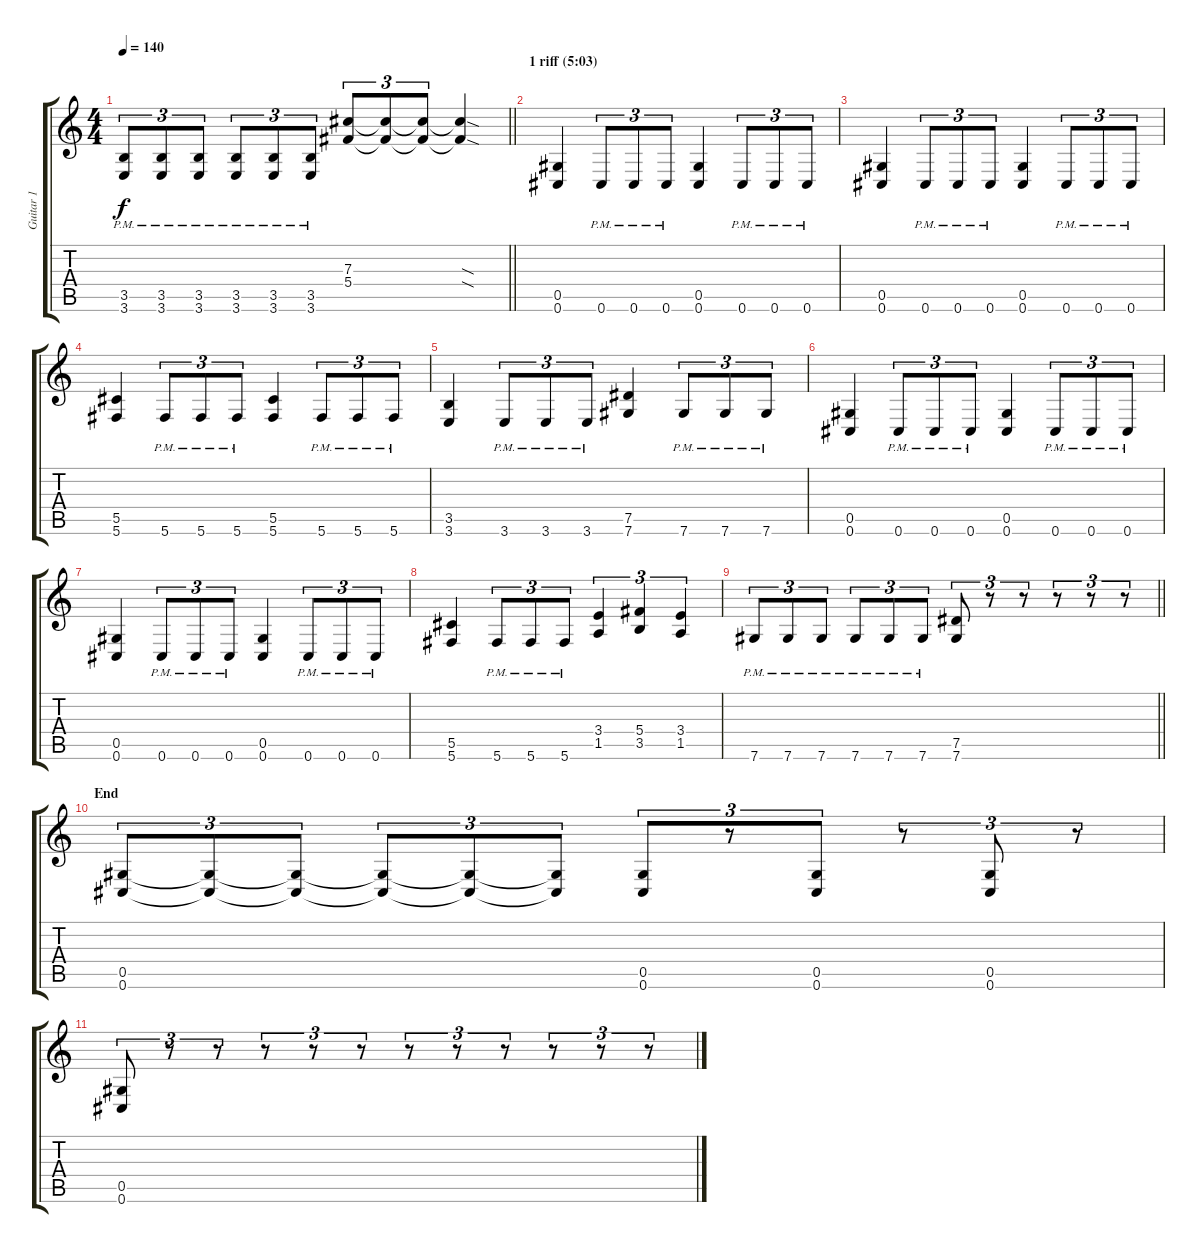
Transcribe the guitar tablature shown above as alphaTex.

\track ("Guitar 1" "Guitar 1") {instrument distortionguitar}
\staff {score tabs}
\tuning (Eb4 Bb3 Gb3 Db3 Ab2 Db2) {hide}
\ts (4 4)
\tempo 140
\clef g2
\barLineRight lightlight
\ks c
(3.5{pm} 3.6{pm}).8{tu (3 2) dy f} (3.5{pm} 3.6{pm}).8{tu (3 2)} (3.5{pm} 3.6{pm}).8{tu (3 2)} (3.5{pm} 3.6{pm}).8{tu (3 2)} (3.5{pm} 3.6{pm}).8{tu (3 2)} (3.5{pm} 3.6{pm}).8{tu (3 2)} (7.3 5.4).8{tu (3 2)} (7.3{t} 5.4{t}).8{tu (3 2)} (7.3{t} 5.4{t}).8{tu (3 2)} (7.3{sod t} 5.4{sod t}).4 |
\section ("" "1 riff (5:03)")
(0.5 0.6).4 0.6{pm}.8{tu (3 2)} 0.6{pm}.8{tu (3 2)} 0.6{pm}.8{tu (3 2)} (0.5 0.6).4 0.6{pm}.8{tu (3 2)} 0.6{pm}.8{tu (3 2)} 0.6{pm}.8{tu (3 2)} |
(0.5 0.6).4 0.6{pm}.8{tu (3 2)} 0.6{pm}.8{tu (3 2)} 0.6{pm}.8{tu (3 2)} (0.5 0.6).4 0.6{pm}.8{tu (3 2)} 0.6{pm}.8{tu (3 2)} 0.6{pm}.8{tu (3 2)} |
(5.5 5.6).4 5.6{pm}.8{tu (3 2)} 5.6{pm}.8{tu (3 2)} 5.6{pm}.8{tu (3 2)} (5.5 5.6).4 5.6{pm}.8{tu (3 2)} 5.6{pm}.8{tu (3 2)} 5.6{pm}.8{tu (3 2)} |
(3.5 3.6).4 3.6{pm}.8{tu (3 2)} 3.6{pm}.8{tu (3 2)} 3.6{pm}.8{tu (3 2)} (7.5 7.6).4 7.6{pm}.8{tu (3 2)} 7.6{pm}.8{tu (3 2)} 7.6{pm}.8{tu (3 2)} |
(0.5 0.6).4 0.6{pm}.8{tu (3 2)} 0.6{pm}.8{tu (3 2)} 0.6{pm}.8{tu (3 2)} (0.5 0.6).4 0.6{pm}.8{tu (3 2)} 0.6{pm}.8{tu (3 2)} 0.6{pm}.8{tu (3 2)} |
(0.5 0.6).4 0.6{pm}.8{tu (3 2)} 0.6{pm}.8{tu (3 2)} 0.6{pm}.8{tu (3 2)} (0.5 0.6).4 0.6{pm}.8{tu (3 2)} 0.6{pm}.8{tu (3 2)} 0.6{pm}.8{tu (3 2)} |
(5.5 5.6).4 5.6{pm}.8{tu (3 2)} 5.6{pm}.8{tu (3 2)} 5.6{pm}.8{tu (3 2)} (3.4 1.5).4{tu (3 2)} (5.4 3.5).4{tu (3 2)} (3.4 1.5).4{tu (3 2)} |
\barLineRight lightlight
7.6{pm}.8{tu (3 2)} 7.6{pm}.8{tu (3 2)} 7.6{pm}.8{tu (3 2)} 7.6{pm}.8{tu (3 2)} 7.6{pm}.8{tu (3 2)} 7.6{pm}.8{tu (3 2)} (7.5 7.6).8{tu (3 2)} r.8{tu (3 2)} r.8{tu (3 2)} r.8{tu (3 2)} r.8{tu (3 2)} r.8{tu (3 2)} |
\section ("" "End ")
(0.5 0.6).8{tu (3 2)} (0.5{t} 0.6{t}).8{tu (3 2)} (0.5{t} 0.6{t}).8{tu (3 2)} (0.5{t} 0.6{t}).8{tu (3 2)} (0.5{t} 0.6{t}).8{tu (3 2)} (0.5{t} 0.6{t}).8{tu (3 2)} (0.5 0.6).8{tu (3 2)} r.8{tu (3 2)} (0.5 0.6).8{tu (3 2)} r.8{tu (3 2)} (0.5 0.6).8{tu (3 2)} r.8{tu (3 2)} |
(0.5 0.6).8{tu (3 2)} r.8{tu (3 2)} r.8{tu (3 2)} r.8{tu (3 2)} r.8{tu (3 2)} r.8{tu (3 2)} r.8{tu (3 2)} r.8{tu (3 2)} r.8{tu (3 2)} r.8{tu (3 2)} r.8{tu (3 2)} r.8{tu (3 2)}
